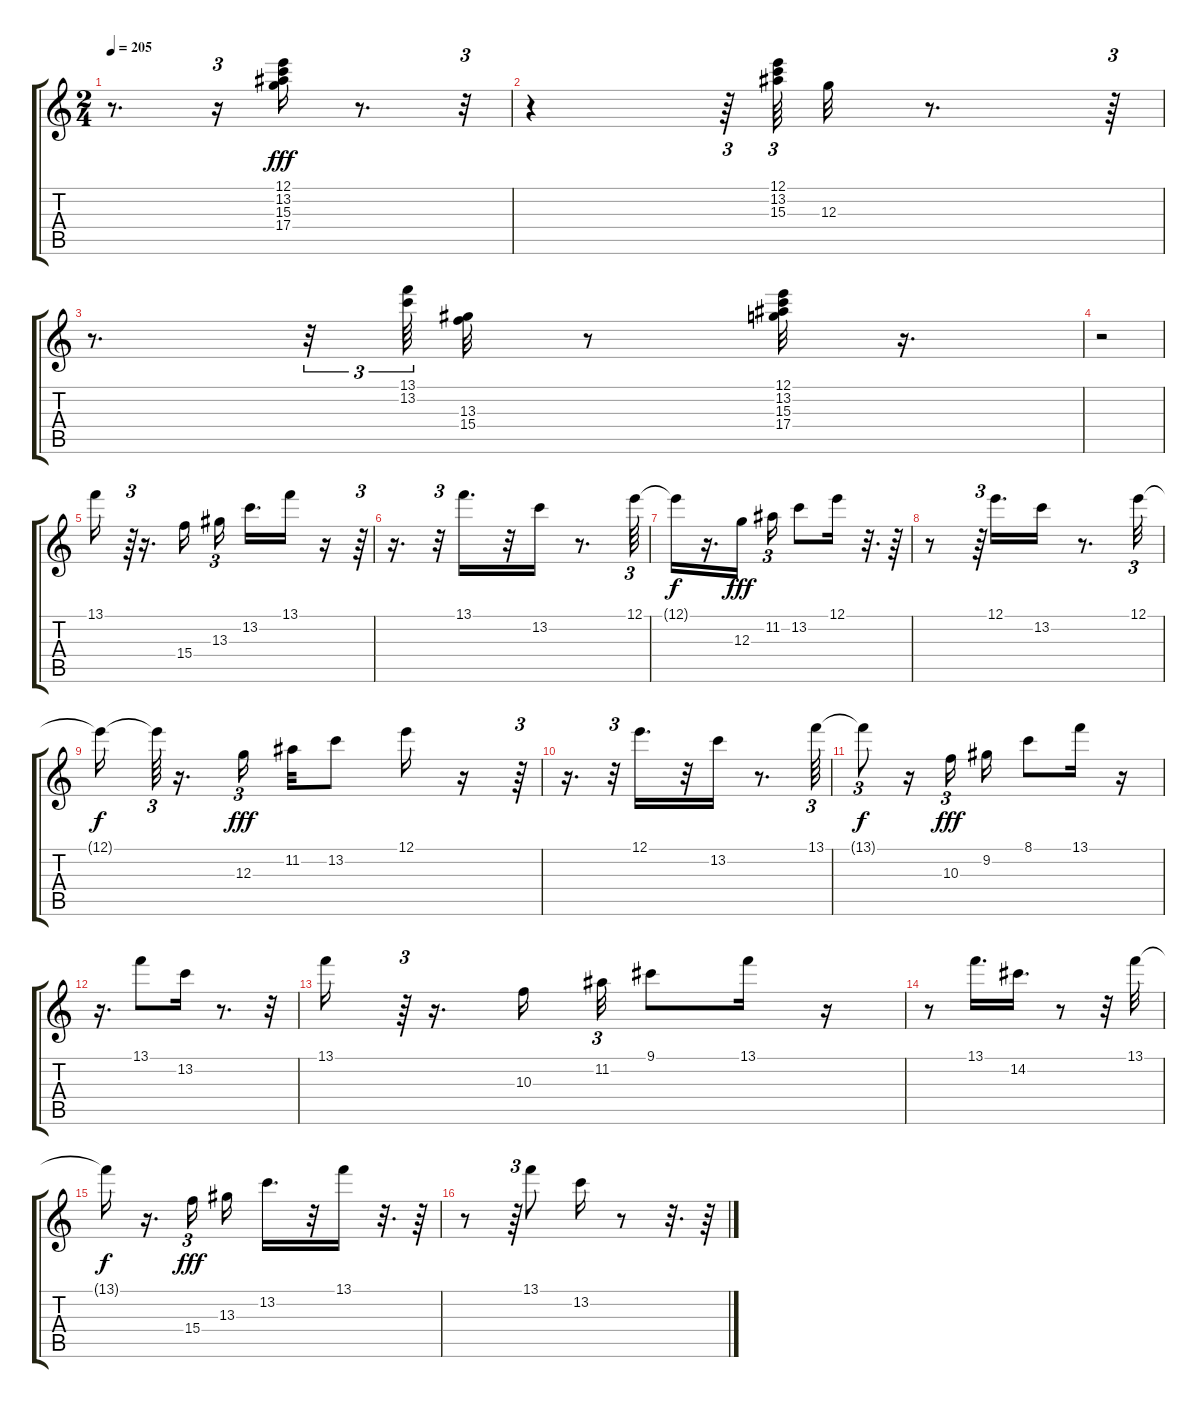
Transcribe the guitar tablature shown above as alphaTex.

\track "" {instrument electricguitarjazz}
\staff {score tabs}
\tuning (E4 B3 G3 D3 A2 E2) {hide}
\ts (2 4)
\tempo 205
\clef g2
\ks c
r.8{d dy fff} r.16{tu (3 2)} (12.1 13.2 15.3 17.4).16 r.8{d} r.32{tu (3 2)} |
r.4 r.64{tu (3 2)} (12.1 13.2 15.3).64{tu (3 2)} 12.3.32 r.8{d} r.64{tu (3 2)} |
r.8{d} r.32{tu (3 2)} (13.1 13.2).64{tu (3 2)} (13.3 15.4).32 r.8 (12.1 13.2 15.3 17.4).32 r.16{d} |
r.2 |
13.1.16 r.64{tu (3 2)} r.16{d} 15.4.16 13.3.16{tu (3 2)} 13.2.16{d} 13.1.16 r.16 r.64{tu (3 2)} |
r.16{d} r.32{tu (3 2)} 13.1.16{d} r.32 13.2.16 r.8{d} 12.1.64{tu (3 2)} |
12.1{t}.16{dy f} r.16{d} 12.3.16{dy fff} 11.2.16{tu (3 2)} 13.2.8 12.1.16 r.32{d} r.64 |
r.8 r.64{tu (3 2)} 12.1.16{d} 13.2.16 r.8{d} 12.1.32{tu (3 2)} |
12.1{t}.16{dy f} 12.1{t}.64{tu (3 2)} r.16{d} 12.3.16{tu (3 2) dy fff} 11.2.32 13.2.8 12.1.16 r.16 r.64{tu (3 2)} |
r.16{d} r.32{tu (3 2)} 12.1.16{d} r.32 13.2.16 r.8{d} 13.1.64{tu (3 2)} |
13.1{t}.8{tu (3 2) dy f} r.16 10.3.16{tu (3 2) dy fff} 9.2.16 8.1.8 13.1.16 r.16 |
r.16{d} 13.1.8 13.2.16 r.8{d} r.32 |
13.1.16 r.64{tu (3 2)} r.16{d} 10.3.16 11.2.32{tu (3 2)} 9.1.8 13.1.16 r.16 |
r.8 13.1.16{d} 14.2.16{d} r.8 r.32 13.1.32 |
13.1{t}.16{dy f} r.16{d} 15.4.16{tu (3 2) dy fff} 13.3.16 13.2.16{d} r.32 13.1.16 r.32{d} r.64 |
r.8 r.64{tu (3 2)} 13.1.8 13.2.16 r.8 r.32{d} r.64
